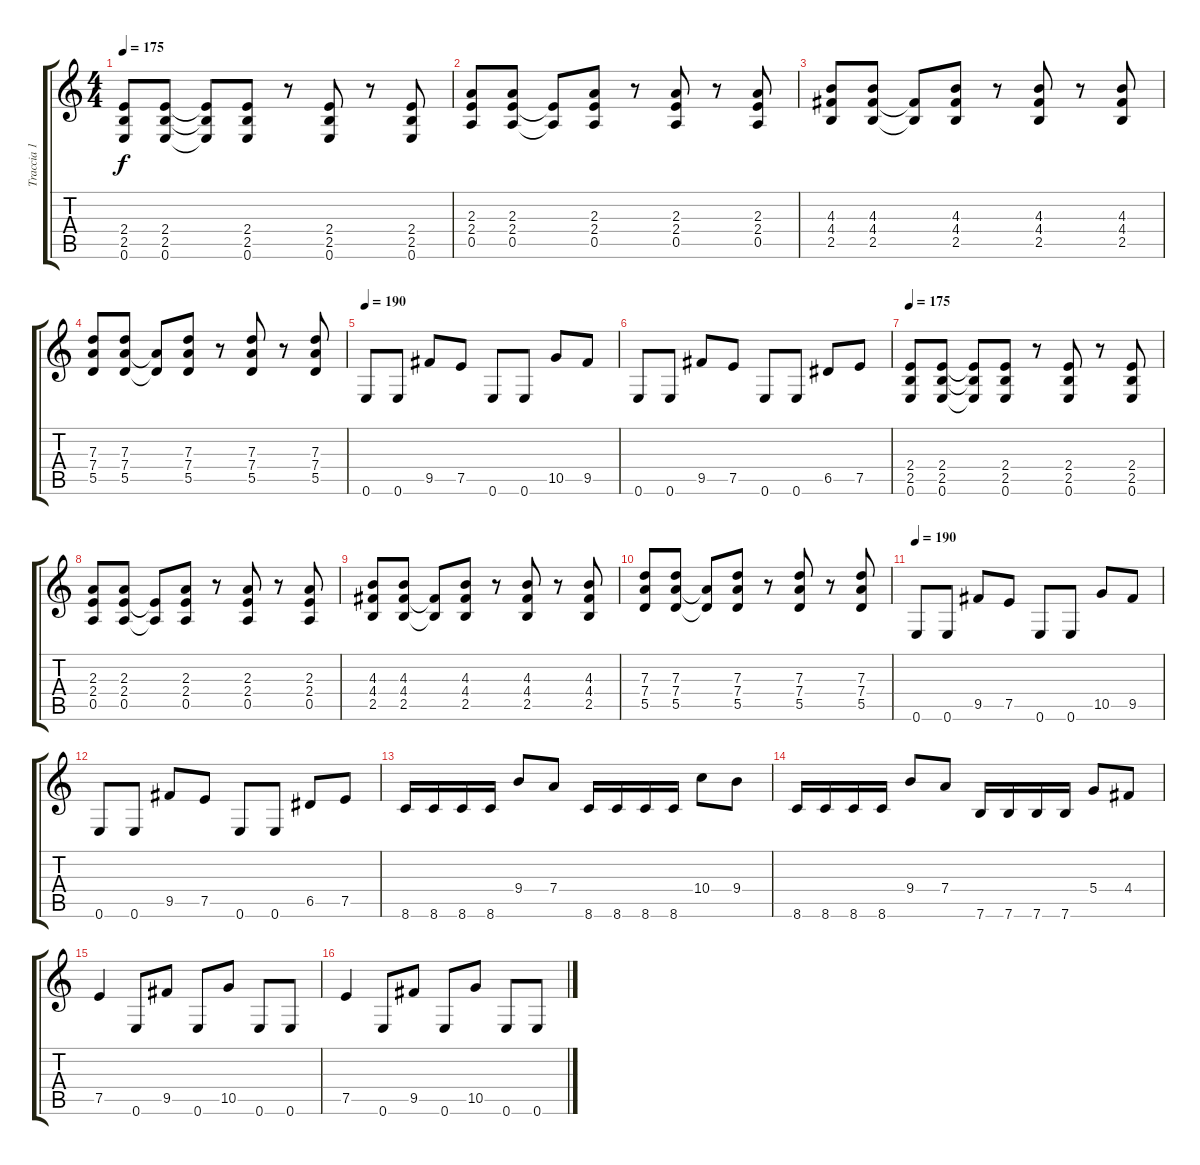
\track ("Traccia 1" "Traccia 1") {instrument distortionguitar}
\staff {score tabs}
\tuning (E4 B3 G3 D3 A2 E2) {hide}
\ts (4 4)
\tempo 175
\clef g2
\ks c
(2.4 2.5 0.6).8{dy f} (2.4 2.5 0.6).8 (2.4{t} 2.5{t} 0.6{t}).8 (2.4 2.5 0.6).8 r.8 (2.4 2.5 0.6).8 r.8 (2.4 2.5 0.6).8 |
(2.3 2.4 0.5).8 (2.3 2.4 0.5).8 (2.4{t} 0.5{t}).8 (2.3 2.4 0.5).8 r.8 (2.3 2.4 0.5).8 r.8 (2.3 2.4 0.5).8 |
(4.3 4.4 2.5).8 (4.3 4.4 2.5).8 (4.4{t} 2.5{t}).8 (4.3 4.4 2.5).8 r.8 (4.3 4.4 2.5).8 r.8 (4.3 4.4 2.5).8 |
(7.3 7.4 5.5).8 (7.3 7.4 5.5).8 (7.4{t} 5.5{t}).8 (7.3 7.4 5.5).8 r.8 (7.3 7.4 5.5).8 r.8 (7.3 7.4 5.5).8 |
\tempo 190
0.6.8 0.6.8 9.5.8 7.5.8 0.6.8 0.6.8 10.5.8 9.5.8 |
0.6.8 0.6.8 9.5.8 7.5.8 0.6.8 0.6.8 6.5.8 7.5.8 |
\tempo 175
(2.4 2.5 0.6).8 (2.4 2.5 0.6).8 (2.4{t} 2.5{t} 0.6{t}).8 (2.4 2.5 0.6).8 r.8 (2.4 2.5 0.6).8 r.8 (2.4 2.5 0.6).8 |
(2.3 2.4 0.5).8 (2.3 2.4 0.5).8 (2.4{t} 0.5{t}).8 (2.3 2.4 0.5).8 r.8 (2.3 2.4 0.5).8 r.8 (2.3 2.4 0.5).8 |
(4.3 4.4 2.5).8 (4.3 4.4 2.5).8 (4.4{t} 2.5{t}).8 (4.3 4.4 2.5).8 r.8 (4.3 4.4 2.5).8 r.8 (4.3 4.4 2.5).8 |
(7.3 7.4 5.5).8 (7.3 7.4 5.5).8 (7.4{t} 5.5{t}).8 (7.3 7.4 5.5).8 r.8 (7.3 7.4 5.5).8 r.8 (7.3 7.4 5.5).8 |
\tempo 190
0.6.8 0.6.8 9.5.8 7.5.8 0.6.8 0.6.8 10.5.8 9.5.8 |
0.6.8 0.6.8 9.5.8 7.5.8 0.6.8 0.6.8 6.5.8 7.5.8 |
8.6.16 8.6.16 8.6.16 8.6.16 9.4.8 7.4.8 8.6.16 8.6.16 8.6.16 8.6.16 10.4.8 9.4.8 |
8.6.16 8.6.16 8.6.16 8.6.16 9.4.8 7.4.8 7.6.16 7.6.16 7.6.16 7.6.16 5.4.8 4.4.8 |
7.5.4 0.6.8 9.5.8 0.6.8 10.5.8 0.6.8 0.6.8 |
7.5.4 0.6.8 9.5.8 0.6.8 10.5.8 0.6.8 0.6.8
